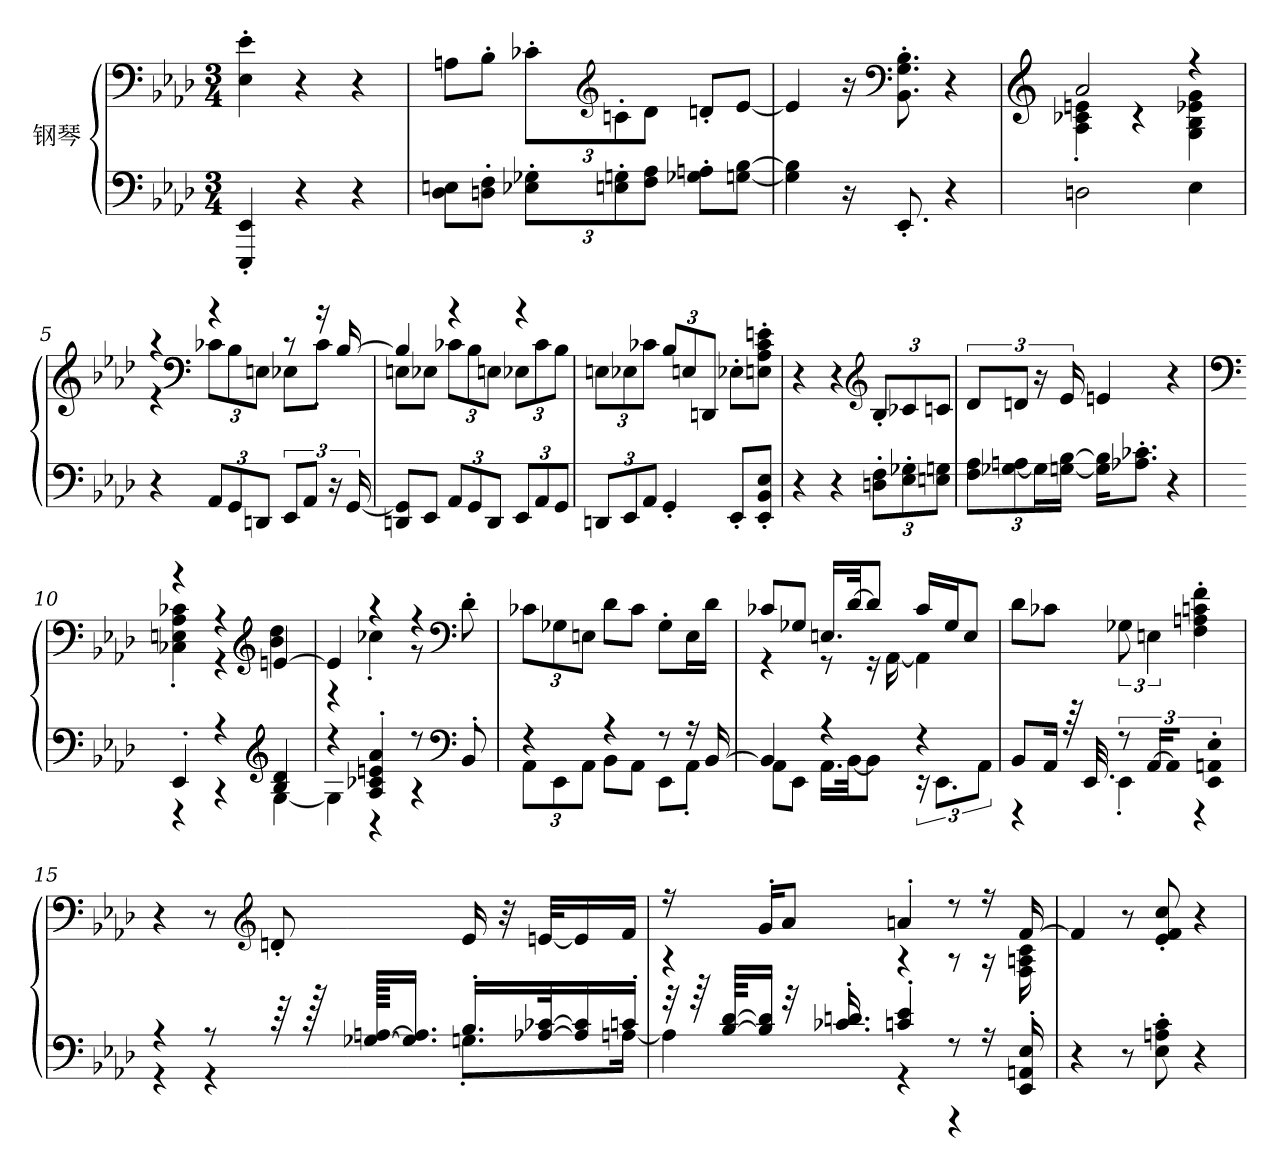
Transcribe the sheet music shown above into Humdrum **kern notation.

**kern	**kern
*part1	*part1
*staff2	*staff1
*I"钢琴	*
*clefF4	*clefF4
*k[b-e-a-d-]	*k[b-e-a-d-]
*M3/4	*M3/4
*MM186	*MM186
=1	=1
4EEE-/' 4EE-/'	4E-\' 4e-\'
4r	4r
4r	4r
=2	=2
8D-\ 8En\L	8An\L
8Dn\' 8F\'J	8B-'\J
*Xbrackettup	*Xbrackettup
12E-X\' 12G-X\'L	12c-X'\L
*	*clefG2
12En\' 12Gn\'	12cn'\
12F\ 12A-\J	12d-\J
8G-X\' 8An\'L	8dn'/L
[8Gn\ [8B-\J	[8e-/J
=3	=3
4G\] 4B-\]	4e-/]
16r	16r
*	*clefF4
8.EE-'/	8.BB-\' 8.G\' 8.B-\'
4r	4r
=4	=4
*	*clefG2
*	*^
2Dn\	2a-/	4A-\' 4c-X\' 4en\'
.	.	4r
4E-\	4r	4G\ 4B-\ 4e-X\ 4g\
!!LO:LB:g=z	!!
=5	=5	=5
4r	4r	4r
*	*clefF4	*
12AA-/L	4r	12c-X\L
12GG/	.	12B-\
12DDn/J	.	12En\J
*brackettup	*	*
12EE-/L	8r	8E-X\L
12AA-/J	.	.
.	16r	8c-'\J
24r	.	.
.	[16B-/	.
[24GG/	.	.
=6	=6	=6
8DDn/ 8GG/]L	4B-/]	8En\L
8EE-/J	.	8E-X\J
*Xbrackettup	*	*
12AA-/L	4r	12c-X\L
12GG/	.	12B-\
12DD/J	.	12En\J
12EE-/L	4r	12E-X\L
12AA-/	.	12c-\
12GG/J	.	12B-\J
*	*v	*v
=7	=7
12DDn/L	12En\L
12EE-/	12E-X\
12AA-/J	12c-X\J
4GG'/	12B-/L
.	12En/
.	12DDn/J
8EE-'/L	8E-X'\L
8EE-/' 8BB-/' 8E-/'J	8En\' 8A-\' 8c-\' 8en\'J
!!LO:LB:g=z
=8	=8
4r	4r
4r	4r
*	*clefG2
12Dn\' 12F\'L	12B-'/L
12E-\' 12G-X\'	12c-X/
12En\ 12Gn\J	12cn/J
=9	=9
*	*brackettup
12F\ 12A-\L	12d-/L
[12G-X\ 12An\	12dn/J
24G-\L]	24r
[24Gn\ [24B-\JJ	24e-/
16G\] 16B-\]KL	4en/
8.A-X\' 8.c-X\'J	.
4r	4r
=10	=10
*	*clefF4
*^	*^
4EE-'/	4r	4r	4C-X\' 4En\' 4A-\' 4c-X\'
4r	4r	4r	4r
*clefG2	*	*clefG2	*
4B-/ 4d-/	[4G\	[4en/	4b-\ 4dd-\
=11	=11	=11	=11
4r	4G\]	4e/]	4r
4A-/' 4c-X/' 4en/' 4a-/'	4r	4r	4cc-X'\
8r	4r	4r	8r
*clefF4	*	*clefF4	*
8BB-'/	.	.	8d-'\
*	*	*v	*v
!!LO:LB:g=z
=12	=12	=12
*	*	*Xbrackettup
4r	12AA-\L	12c-X\L
.	12EE-\	12G-X\
.	12AA-\J	12En\J
4r	8BB-\L	8d-\L
.	8AA-\J	8c-\J
8r	8EE-\L	8G-'\L
16r	8AA-'\J	16E\L
[16BB-/	.	16d-\JJ
=13	=13	=13
*	*	*^
4BB-/]	8AA-\L	8c-X/L	4r
.	8EE-\J	8G-X/J	.
4r	16.AA-\LL	16.En/LL	8r
.	[32BB-\JK	[32d-/JK	.
.	8BB-\J]	8d-/J]	16r
.	.	.	[16AA-\
*	*brackettup	*	*
4r	24r	16c-/LL	4AA-\]
.	12.EE-\L	.	.
.	.	16G-/J	.
.	.	8E/J	.
.	12AA-\J	.	.
*	*	*v	*v
=14	=14	=14
8BB-/L	4r	8d-\L
16AA-/Jk	.	8c-X\J
64r	.	.
32.EE-/	.	.
*	*	*brackettup
12r	4EE-'\	12G-X\
[24AA-/KL	.	6En\
8AA-/J]	.	.
4EE-/' 4AAn/' 4E-/'	4r	4F\' 4An\' 4cn\' 4f\'
!!LO:LB:g=z
=15	=15	=15
4r	4r	4r
8r	4r	8r
*	*	*clefG2
64r	.	8dn'/
128r	.	.
[128G-X/ [128An/KKKLL	.	.
16.G-/] 16.A/]JJ	.	.
16.B-'/LL	8.Gn'\L	16e-/
.	.	32r
[32A-X/ [32c-X/K	.	[32en/KLL
16A-/] 16c-/]	.	16e/]
16cn'/JJ	[16An\Jk	16f/JJ
=16	=16	=16
*	*	*^
32r	4A\]	16r	4r
64r	.	.	.
[64B-/ [64d-/KKLL	.	.	.
16B-/] 16d-/]JJ	.	16g'/KL	.
32r	.	8a-/J	.
16.c-X/' 16.dn/'	.	.	.
4cn/' 4e-/'	4r	4an'/	4r
8r	4r	8r	8r
16r	.	16r	16r
16EE-/' 16AAn/' 16E-/'	.	[16f/	16F\ 16An\ 16c\
*v	*v	*	*
*	*v	*v
=17	=17
4r	4f/]
8r	8r
8E-\' 8An\' 8c\'	8e-/' 8f/' 8cc/'
4r	4r
=	=
*-	*-
